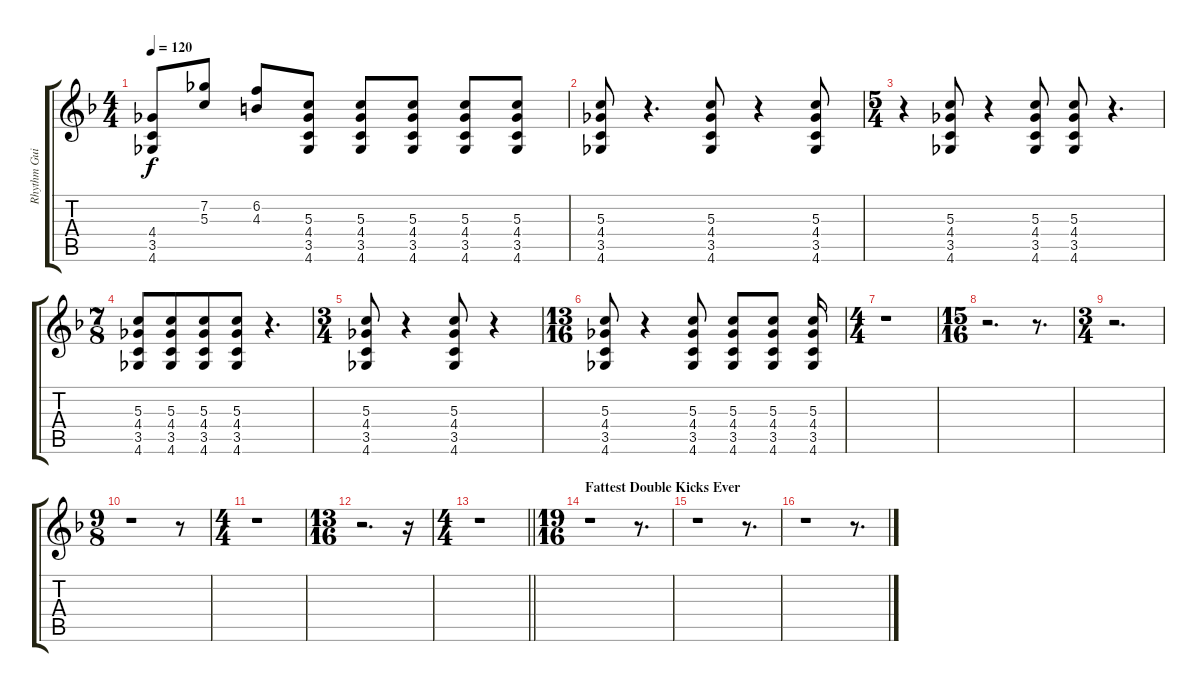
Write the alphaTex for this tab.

\track ("Rhythm Guitar" "Rhythm Gui") {instrument overdrivenguitar}
\staff {score tabs}
\tuning (E4 B3 G3 D3 A2 D2) {hide}
\ts (4 4)
\tempo 120
\clef g2
\ks dminor
(4.4 3.5 4.6).8{dy f} (7.2 5.3).8 (6.2 4.3).8 (5.3 4.4 3.5 4.6).8 (5.3 4.4 3.5 4.6).8 (5.3 4.4 3.5 4.6).8 (5.3 4.4 3.5 4.6).8 (5.3 4.4 3.5 4.6).8 |
(5.3 4.4 3.5 4.6).8 r.4{d} (5.3 4.4 3.5 4.6).8 r.4 (5.3 4.4 3.5 4.6).8 |
\ts (5 4)
r.4 (5.3 4.4 3.5 4.6).8 r.4 (5.3 4.4 3.5 4.6).8 (5.3 4.4 3.5 4.6).8 r.4{d} |
\ts (7 8)
(5.3 4.4 3.5 4.6).8 (5.3 4.4 3.5 4.6).8 (5.3 4.4 3.5 4.6).8 (5.3 4.4 3.5 4.6).8 r.4{d} |
\ts (3 4)
(5.3 4.4 3.5 4.6).8 r.4 (5.3 4.4 3.5 4.6).8 r.4 |
\ts (13 16)
(5.3 4.4 3.5 4.6).8 r.4 (5.3 4.4 3.5 4.6).8 (5.3 4.4 3.5 4.6).8 (5.3 4.4 3.5 4.6).8 (5.3 4.4 3.5 4.6).16 |
\ts (4 4)
r.1 |
\ts (15 16)
r.2{d} r.8{d} |
\ts (3 4)
r.2{d} |
\ts (9 8)
r.1 r.8 |
\ts (4 4)
r.1 |
\ts (13 16)
r.2{d} r.16 |
\ts (4 4)
\barLineRight lightlight
r.1 |
\ts (19 16)
\section ("" "Fattest Double Kicks Ever")
r.1 r.8{d} |
r.1 r.8{d} |
r.1 r.8{d}
